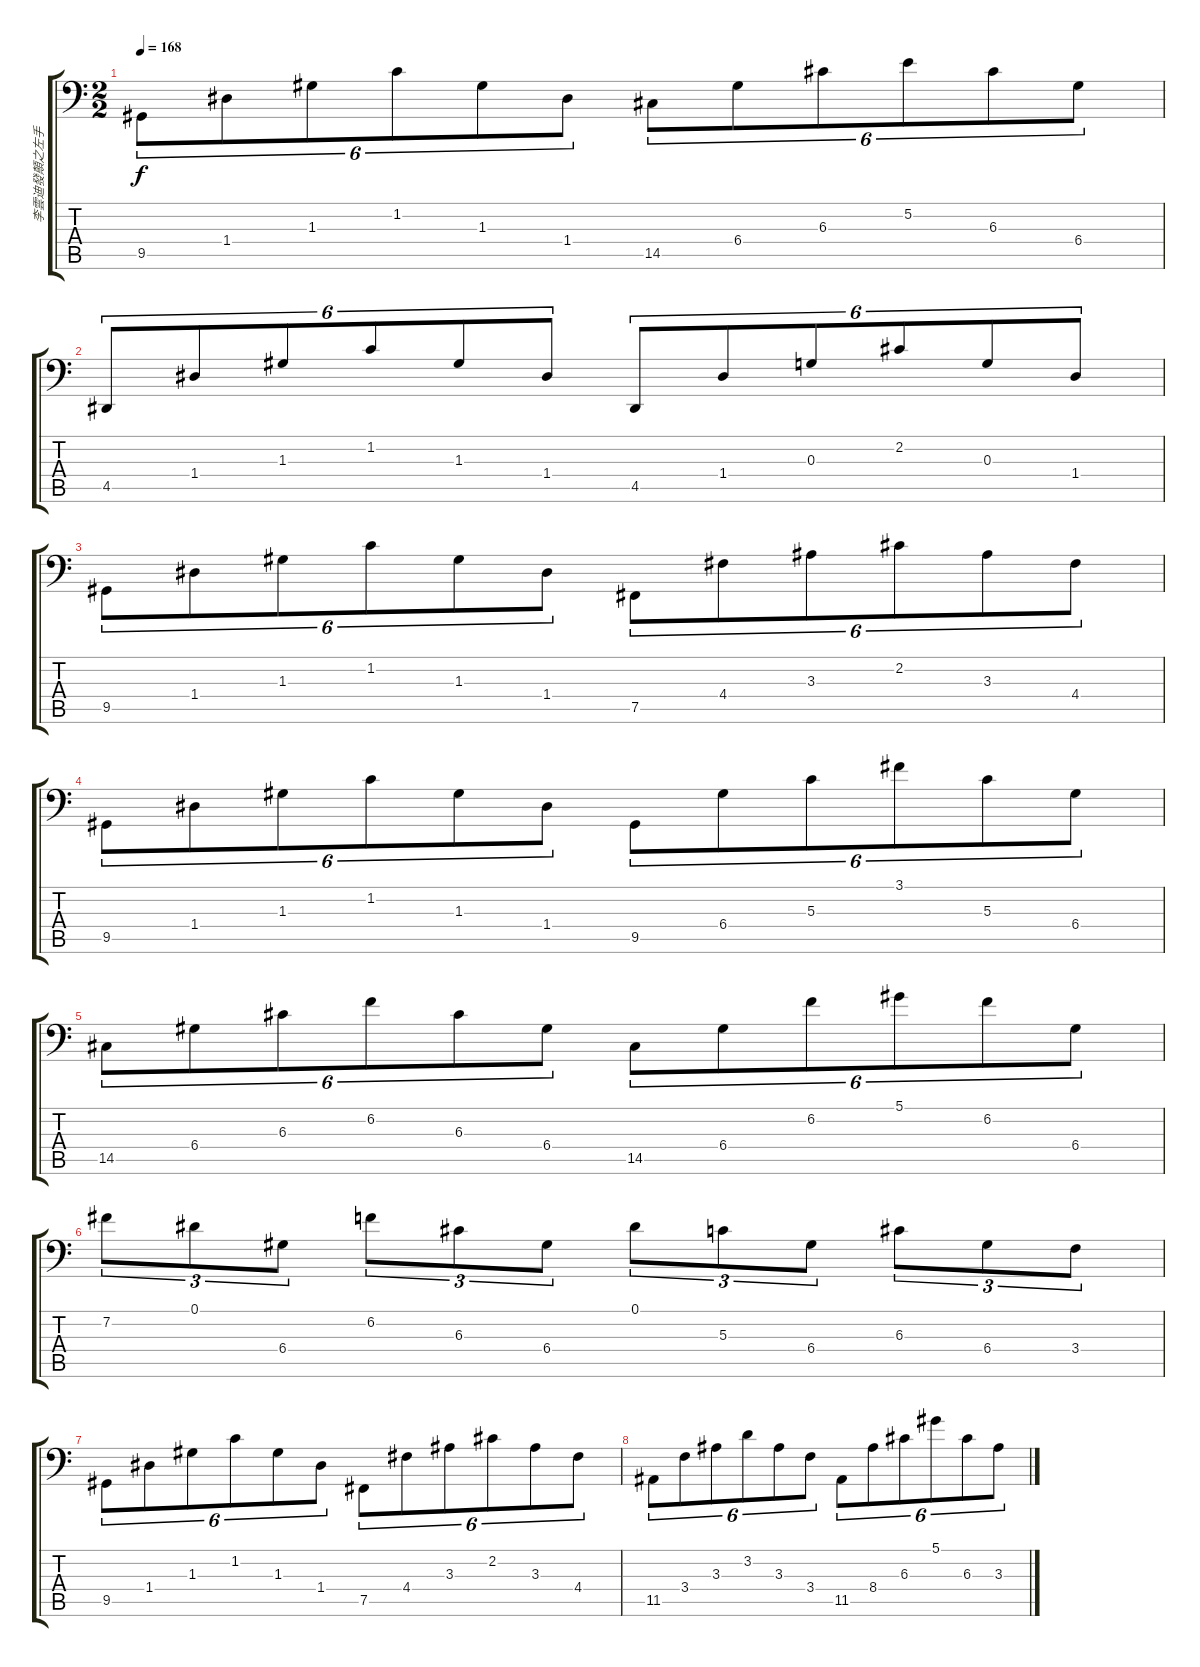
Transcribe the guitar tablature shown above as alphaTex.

\track ("李雲迪發顛之左手" "李雲迪發顛之左手") {instrument acousticgrandpiano}
\staff {score tabs}
\tuning (Eb4 B3 G3 D3 B1 E1) {hide}
\ts (2 2)
\tempo 168
\clef f4
\ks c
9.5.8{tu (6 4) dy f} 1.4.8{tu (6 4)} 1.3.8{tu (6 4)} 1.2.8{tu (6 4)} 1.3.8{tu (6 4)} 1.4.8{tu (6 4)} 14.5.8{tu (6 4)} 6.4.8{tu (6 4)} 6.3.8{tu (6 4)} 5.2.8{tu (6 4)} 6.3.8{tu (6 4)} 6.4.8{tu (6 4)} |
4.5.8{tu (6 4)} 1.4.8{tu (6 4)} 1.3.8{tu (6 4)} 1.2.8{tu (6 4)} 1.3.8{tu (6 4)} 1.4.8{tu (6 4)} 4.5.8{tu (6 4)} 1.4.8{tu (6 4)} 0.3.8{tu (6 4)} 2.2.8{tu (6 4)} 0.3.8{tu (6 4)} 1.4.8{tu (6 4)} |
9.5.8{tu (6 4)} 1.4.8{tu (6 4)} 1.3.8{tu (6 4)} 1.2.8{tu (6 4)} 1.3.8{tu (6 4)} 1.4.8{tu (6 4)} 7.5.8{tu (6 4)} 4.4.8{tu (6 4)} 3.3.8{tu (6 4)} 2.2.8{tu (6 4)} 3.3.8{tu (6 4)} 4.4.8{tu (6 4)} |
9.5.8{tu (6 4)} 1.4.8{tu (6 4)} 1.3.8{tu (6 4)} 1.2.8{tu (6 4)} 1.3.8{tu (6 4)} 1.4.8{tu (6 4)} 9.5.8{tu (6 4)} 6.4.8{tu (6 4)} 5.3.8{tu (6 4)} 3.1.8{tu (6 4)} 5.3.8{tu (6 4)} 6.4.8{tu (6 4)} |
14.5.8{tu (6 4)} 6.4.8{tu (6 4)} 6.3.8{tu (6 4)} 6.2.8{tu (6 4)} 6.3.8{tu (6 4)} 6.4.8{tu (6 4)} 14.5.8{tu (6 4)} 6.4.8{tu (6 4)} 6.2.8{tu (6 4)} 5.1.8{tu (6 4)} 6.2.8{tu (6 4)} 6.4.8{tu (6 4)} |
7.2.8{tu (3 2)} 0.1.8{tu (3 2)} 6.4.8{tu (3 2)} 6.2.8{tu (3 2)} 6.3.8{tu (3 2)} 6.4.8{tu (3 2)} 0.1.8{tu (3 2)} 5.3.8{tu (3 2)} 6.4.8{tu (3 2)} 6.3.8{tu (3 2)} 6.4.8{tu (3 2)} 3.4.8{tu (3 2)} |
9.5.8{tu (6 4)} 1.4.8{tu (6 4)} 1.3.8{tu (6 4)} 1.2.8{tu (6 4)} 1.3.8{tu (6 4)} 1.4.8{tu (6 4)} 7.5.8{tu (6 4)} 4.4.8{tu (6 4)} 3.3.8{tu (6 4)} 2.2.8{tu (6 4)} 3.3.8{tu (6 4)} 4.4.8{tu (6 4)} |
11.5.8{tu (6 4)} 3.4.8{tu (6 4)} 3.3.8{tu (6 4)} 3.2.8{tu (6 4)} 3.3.8{tu (6 4)} 3.4.8{tu (6 4)} 11.5.8{tu (6 4)} 8.4.8{tu (6 4)} 6.3.8{tu (6 4)} 5.1.8{tu (6 4)} 6.3.8{tu (6 4)} 3.3.8{tu (6 4)}
